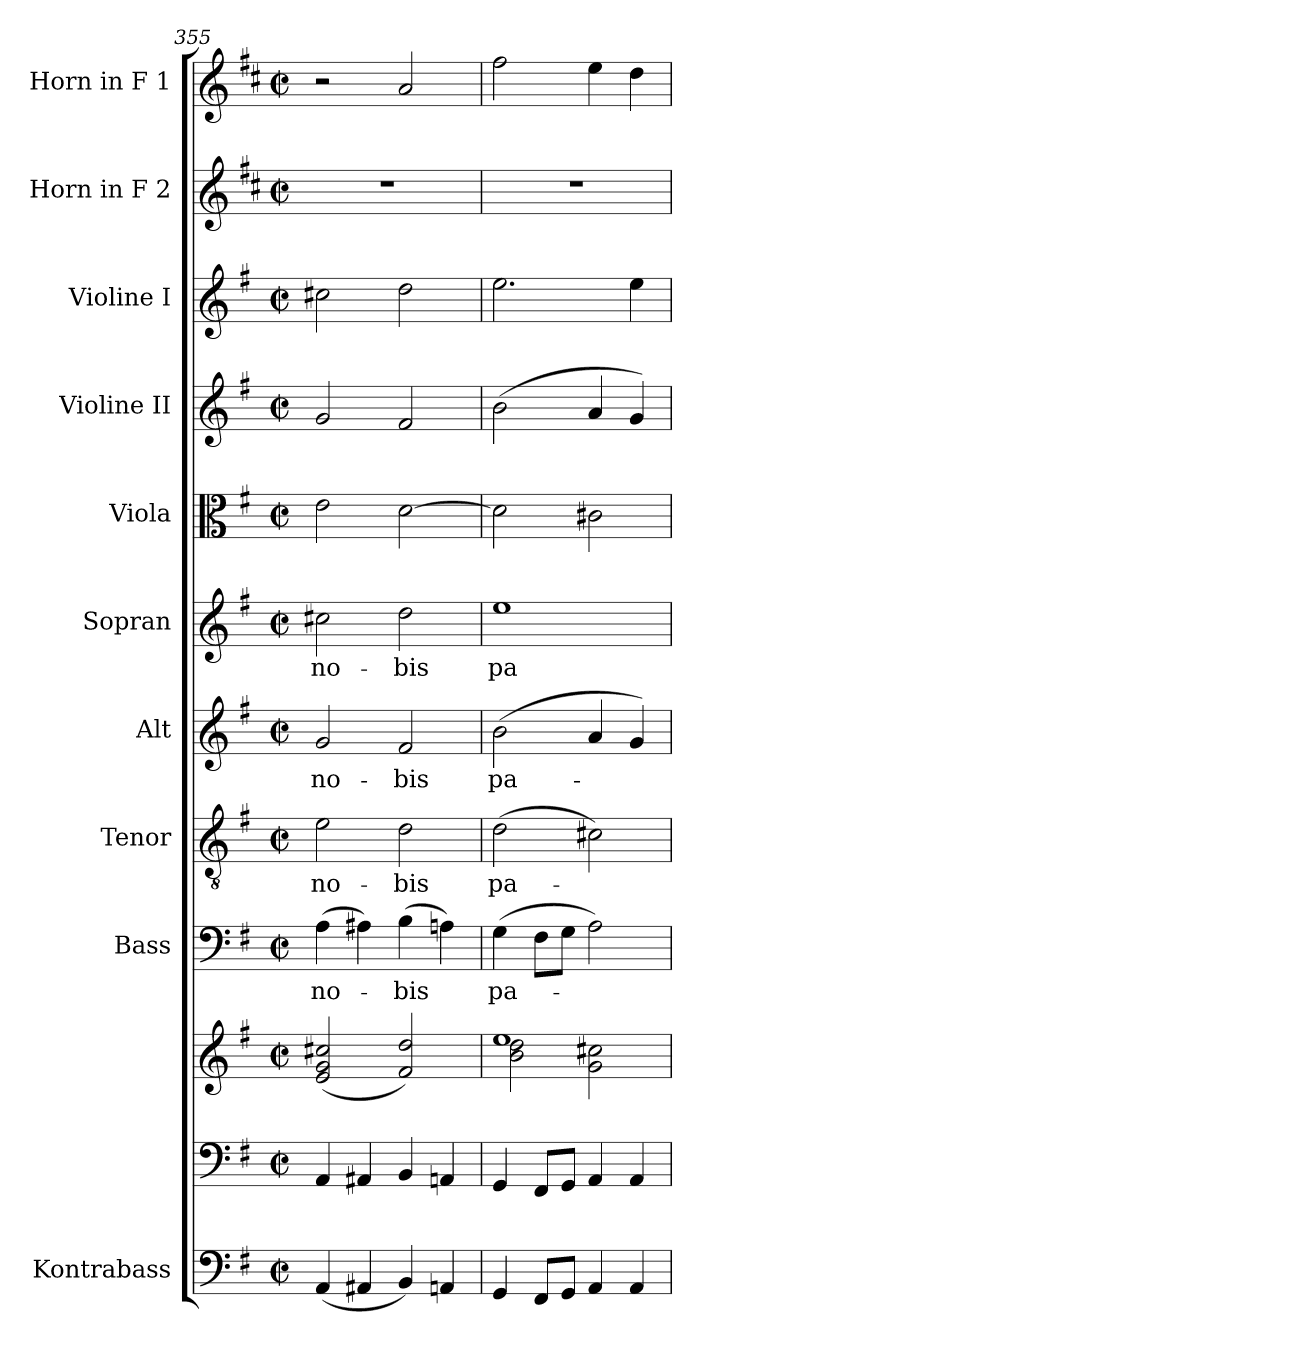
**kern	**kern	**kern	**kern	**text	**kern	**text	**kern	**text	**kern	**text	**kern	**kern	**kern	**kern	**kern
*part11	*part10	*part10	*part9	*part9	*part8	*part8	*part7	*part7	*part6	*part6	*part5	*part4	*part3	*part2	*part1
*staff12	*staff11	*staff10	*staff9	*staff9	*staff8	*staff8	*staff7	*staff7	*staff6	*staff6	*staff5	*staff4	*staff3	*staff2	*staff1
*I"Kontrabass	*	*	*I"Bass	*	*I"Tenor	*	*I"Alt	*	*I"Sopran	*	*I"Viola	*I"Violine II	*I"Violine I	*I"Horn in F 2	*I"Horn in F 1
*I'Kb.	*	*	*I'B.	*	*I'T.	*	*I'A.	*	*I'S.	*	*I'Vla.	*I'Vl. II	*I'Vl. I	*	*
*clefF4	*clefF4	*clefG2	*clefF4	*	*clefGv2	*	*clefG2	*	*clefG2	*	*clefC3	*clefG2	*clefG2	*clefG2	*clefG2
*ITrd7c12	*	*	*	*	*	*	*	*	*	*	*	*	*	*ITrd4c7	*ITrd4c7
*k[f#]	*k[f#]	*k[f#]	*k[f#]	*	*k[f#]	*	*k[f#]	*	*k[f#]	*	*k[f#]	*k[f#]	*k[f#]	*k[f#]	*k[f#]
*G:	*G:	*G:	*G:	*	*G:	*	*G:	*	*G:	*	*G:	*G:	*G:	*G:	*G:
*M2/2	*M2/2	*M2/2	*M2/2	*	*M2/2	*	*M2/2	*	*M2/2	*	*M2/2	*M2/2	*M2/2	*M2/2	*M2/2
*met(c|)	*met(c|)	*met(c|)	*met(c|)	*	*met(c|)	*	*met(c|)	*	*met(c|)	*	*met(c|)	*met(c|)	*met(c|)	*met(c|)	*met(c|)
=355	=355	=355	=355	=355	=355	=355	=355	=355	=355	=355	=355	=355	=355	=355	=355
!	!	!	!	!LO:LY:b	!	!LO:LY:b	!	!LO:LY:b	!	!LO:LY:b	!	!	!	!	!
(<4AAA/	4AA/	(<2e/ 2g/ 2cc#X/	(>4A\	no-	2e\	no-	2g/	no-	2cc#X\	no-	2e\	2g/	2cc#X\	1r	2r
4AAA#X/	4AA#X/	.	4A#X\)	.	.	.	.	.	.	.	.	.	.	.	.
!	!	!	!	!LO:LY:b	!	!LO:LY:b	!	!LO:LY:b	!	!LO:LY:b	!	!	!	!	!
4BBB/)	4BB/	2f#/ 2dd/)	(>4B\	-bis	2d\	-bis	2f#/	-bis	2dd\	-bis	[2d\	2f#/	2dd\	.	2d/
4AAAn/	4AAn/	.	4An\)	.	.	.	.	.	.	.	.	.	.	.	.
=356	=356	=356	=356	=356	=356	=356	=356	=356	=356	=356	=356	=356	=356	=356	=356
*	*	*^	*	*	*	*	*	*	*	*	*	*	*	*	*
!	!	!	!	!	!LO:LY:b	!	!LO:LY:b	!	!LO:LY:b	!	!LO:LY:b	!	!	!	!	!
4GGG/	4GG/	1ee	2b\ 2dd\	(>4G\	pa-	(>2d\	pa-	(>2b\	pa-	1ee	pa-	2d\]	(>2b\	2.ee\	1r	2b\
8FFF#/L	8FF#/L	.	.	8F#\L	.	.	.	.	.	.	.	.	.	.	.	.
8GGG/J	8GG/J	.	.	8G\J	.	.	.	.	.	.	.	.	.	.	.	.
4AAA/	4AA/	.	2g\ 2cc#X\	2A\)	.	2c#X\)	.	4a/	.	.	.	2c#X\	4a/	.	.	4a\
4AAA/	4AA/	.	.	.	.	.	.	4g/)	.	.	.	.	4g/)	4ee\	.	4g\
*	*	*v	*v	*	*	*	*	*	*	*	*	*	*	*	*	*
=	=	=	=	=	=	=	=	=	=	=	=	=	=	=	=
*-	*-	*-	*-	*-	*-	*-	*-	*-	*-	*-	*-	*-	*-	*-	*-
